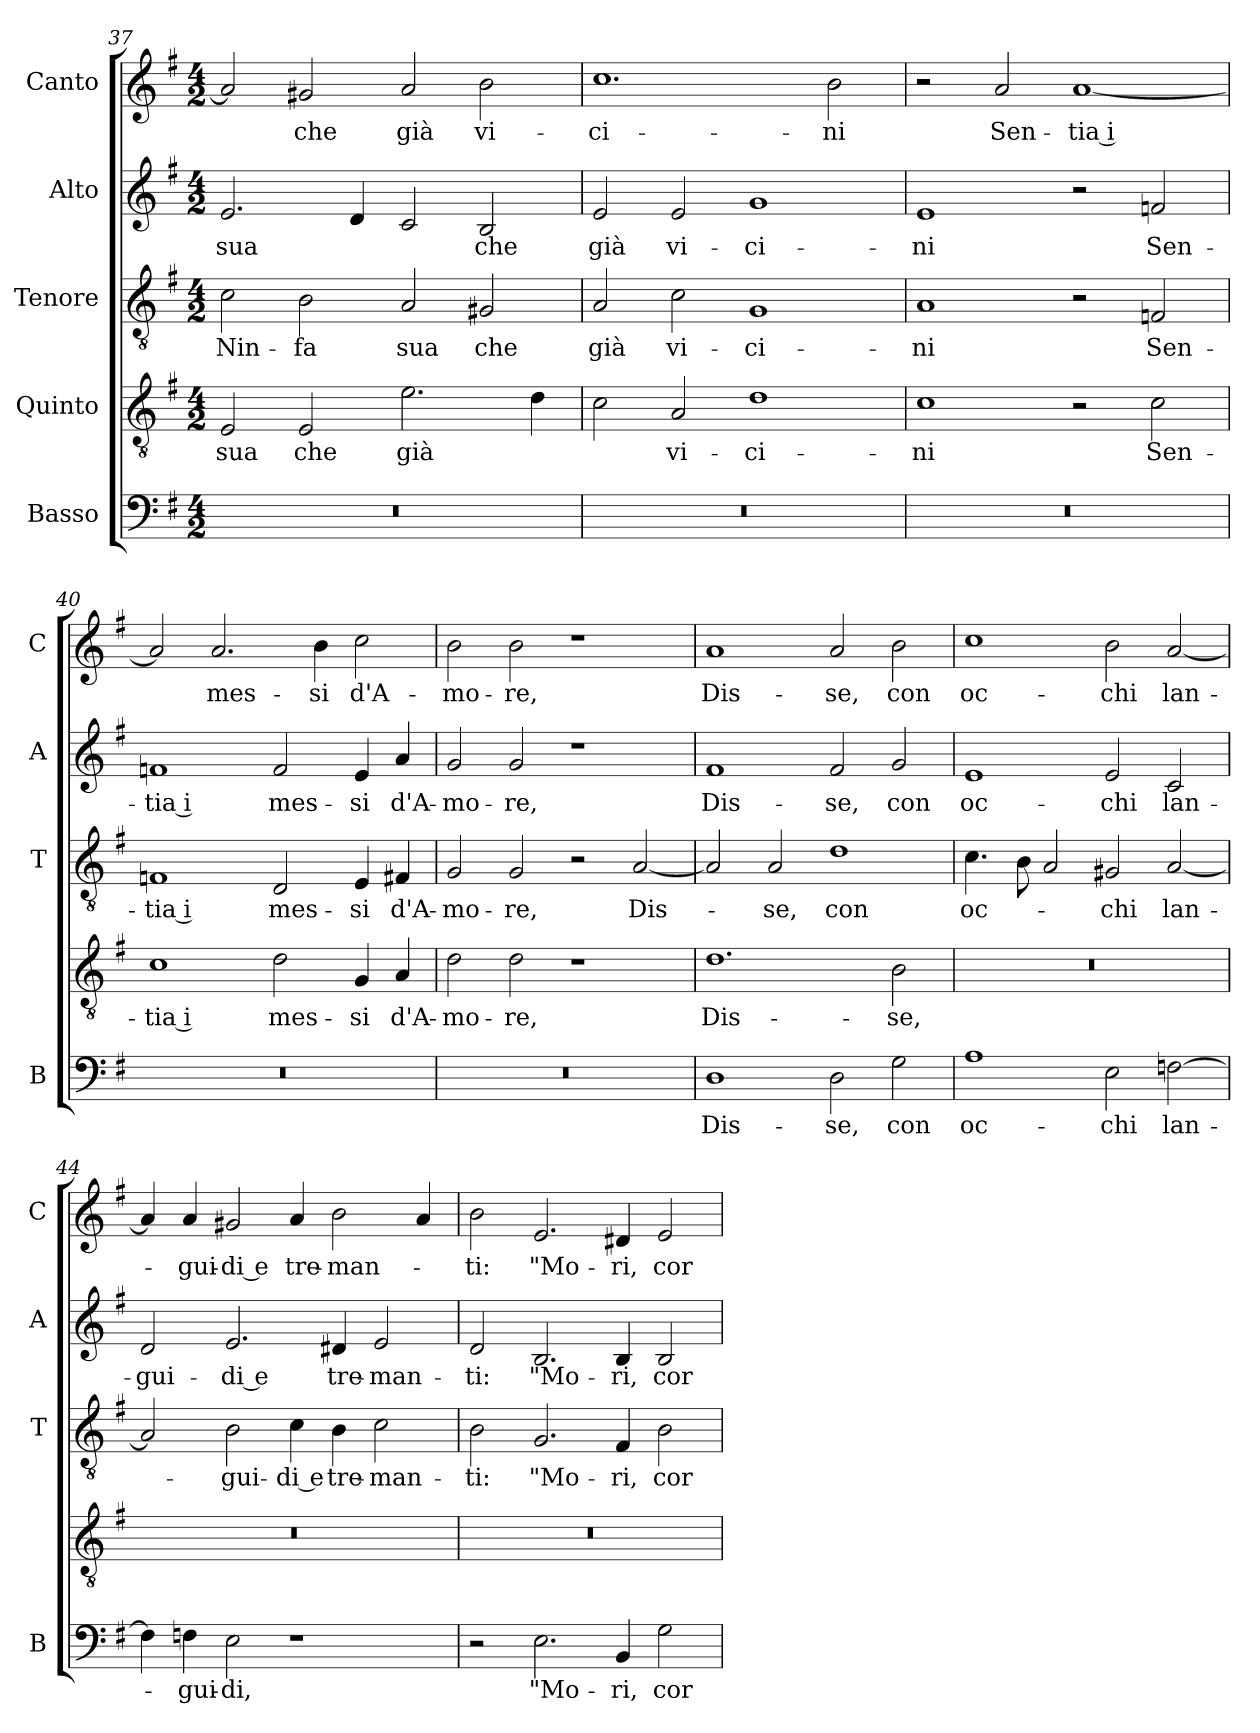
**kern	**text	**kern	**text	**kern	**text	**kern	**text	**kern	**text
*part5	*part5	*part4	*part4	*part3	*part3	*part2	*part2	*part1	*part1
*staff5	*staff5	*staff4	*staff4	*staff3	*staff3	*staff2	*staff2	*staff1	*staff1
*I"Basso	*	*I"Quinto	*	*I"Tenore	*	*I"Alto	*	*I"Canto	*
*I'B	*	*	*	*I'T	*	*I'A	*	*I'C	*
*clefF4	*	*clefGv2	*	*clefGv2	*	*clefG2	*	*clefG2	*
*k[f#]	*	*k[f#]	*	*k[f#]	*	*k[f#]	*	*k[f#]	*
*G:	*	*G:	*	*G:	*	*G:	*	*G:	*
*M4/2	*	*M4/2	*	*M4/2	*	*M4/2	*	*M4/2	*
=37	=37	=37	=37	=37	=37	=37	=37	=37	=37
!	!	!	!LO:LY:b	!	!LO:LY:b	!	!LO:LY:b	!	!
0r	.	2E/	sua	2c\	Nin-	2.e/	sua	2a/]	.
!	!	!	!LO:LY:b	!	!LO:LY:b	!	!	!	!LO:LY:b
.	.	2E/	che	2B\	-fa	.	.	2g#X/	che
.	.	.	.	.	.	4d/	.	.	.
!	!	!	!LO:LY:b	!	!LO:LY:b	!	!	!	!LO:LY:b
.	.	2.e\	già	2A/	sua	2c/	.	2a/	già
!	!	!	!	!	!LO:LY:b	!	!LO:LY:b	!	!LO:LY:b
.	.	.	.	2G#X/	che	2B/	che	2b\	vi-
.	.	4d\	.	.	.	.	.	.	.
=38	=38	=38	=38	=38	=38	=38	=38	=38	=38
!	!	!	!	!	!LO:LY:b	!	!LO:LY:b	!	!LO:LY:b
0r	.	2c\	.	2A/	già	2e/	già	1.cc	-ci-
!	!	!	!LO:LY:b	!	!LO:LY:b	!	!LO:LY:b	!	!
.	.	2A/	vi-	2c\	vi-	2e/	vi-	.	.
!	!	!	!LO:LY:b	!	!LO:LY:b	!	!LO:LY:b	!	!
.	.	1d	-ci-	1G	-ci-	1g	-ci-	.	.
!	!	!	!	!	!	!	!	!	!LO:LY:b
.	.	.	.	.	.	.	.	2b\	-ni
!!LO:LB:g=z
=39	=39	=39	=39	=39	=39	=39	=39	=39	=39
!	!	!	!LO:LY:b	!	!LO:LY:b	!	!LO:LY:b	!	!
0r	.	1c	-ni	1A	-ni	1e	-ni	2r	.
!	!	!	!	!	!	!	!	!	!LO:LY:b
.	.	.	.	.	.	.	.	2a/	Sen-
!	!	!	!	!	!	!	!	!	!LO:LY:b
.	.	2r	.	2r	.	2r	.	[1a	-tia i
!	!	!	!LO:LY:b	!	!LO:LY:b	!	!LO:LY:b	!	!
.	.	2c\	Sen-	2Fn/	Sen-	2fn/	Sen-	.	.
=40	=40	=40	=40	=40	=40	=40	=40	=40	=40
!	!	!	!LO:LY:b	!	!LO:LY:b	!	!LO:LY:b	!	!
0r	.	1c	-tia i	1Fn	-tia i	1fn	-tia i	2a/]	.
!	!	!	!	!	!	!	!	!	!LO:LY:b
.	.	.	.	.	.	.	.	2.a/	mes-
!	!	!	!LO:LY:b	!	!LO:LY:b	!	!LO:LY:b	!	!
.	.	2d\	mes-	2D/	mes-	2f/	mes-	.	.
!	!	!	!	!	!	!	!	!	!LO:LY:b
.	.	.	.	.	.	.	.	4b\	-si
!	!	!	!LO:LY:b	!	!LO:LY:b	!	!LO:LY:b	!	!LO:LY:b
.	.	4G/	-si	4E/	-si	4e/	-si	2cc\	d'A-
!	!	!	!LO:LY:b	!	!LO:LY:b	!	!LO:LY:b	!	!
.	.	4A/	d'A-	4F#X/	d'A-	4a/	d'A-	.	.
=41	=41	=41	=41	=41	=41	=41	=41	=41	=41
!	!	!	!LO:LY:b	!	!LO:LY:b	!	!LO:LY:b	!	!LO:LY:b
0r	.	2d\	-mo-	2G/	-mo-	2g/	-mo-	2b\	-mo-
!	!	!	!LO:LY:b	!	!LO:LY:b	!	!LO:LY:b	!	!LO:LY:b
.	.	2d\	-re,	2G/	-re,	2g/	-re,	2b\	-re,
.	.	1r	.	2r	.	1r	.	1r	.
!	!	!	!	!	!LO:LY:b	!	!	!	!
.	.	.	.	[2A/	Dis-	.	.	.	.
=42	=42	=42	=42	=42	=42	=42	=42	=42	=42
!	!LO:LY:b	!	!LO:LY:b	!	!	!	!LO:LY:b	!	!LO:LY:b
1D	Dis-	1.d	Dis-	2A/]	.	1f#	Dis-	1a	Dis-
!	!	!	!	!	!LO:LY:b	!	!	!	!
.	.	.	.	2A/	-se,	.	.	.	.
!	!LO:LY:b	!	!	!	!LO:LY:b	!	!LO:LY:b	!	!LO:LY:b
2D\	-se,	.	.	1d	con	2f#/	-se,	2a/	-se,
!	!LO:LY:b	!	!LO:LY:b	!	!	!	!LO:LY:b	!	!LO:LY:b
2G\	con	2B\	-se,	.	.	2g/	con	2b\	con
=43	=43	=43	=43	=43	=43	=43	=43	=43	=43
!	!LO:LY:b	!	!	!	!LO:LY:b	!	!LO:LY:b	!	!LO:LY:b
1A	oc-	0r	.	4.c\	oc-	1e	oc-	1cc	oc-
.	.	.	.	8B\	.	.	.	.	.
.	.	.	.	2A/	.	.	.	.	.
!	!LO:LY:b	!	!	!	!LO:LY:b	!	!LO:LY:b	!	!LO:LY:b
2E\	-chi	.	.	2G#X/	-chi	2e/	-chi	2b\	-chi
!	!LO:LY:b	!	!	!	!LO:LY:b	!	!LO:LY:b	!	!LO:LY:b
[2Fn\	lan-	.	.	[2A/	lan-	2c/	lan-	[2a/	lan-
!!LO:LB:g=z
=44	=44	=44	=44	=44	=44	=44	=44	=44	=44
!	!	!	!	!	!	!	!LO:LY:b	!	!
4F\]	.	0r	.	2A/]	.	2d/	-gui-	4a/]	.
!	!LO:LY:b	!	!	!	!	!	!	!	!LO:LY:b
4Fn\	-gui-	.	.	.	.	.	.	4a/	-gui-
!	!LO:LY:b	!	!	!	!LO:LY:b	!	!LO:LY:b	!	!LO:LY:b
2E\	-di,	.	.	2B\	-gui-	2.e/	-di e	2g#X/	-di e
!	!	!	!	!	!LO:LY:b	!	!	!	!LO:LY:b
1r	.	.	.	4c\	-di e	.	.	4a/	tre-
!	!	!	!	!	!LO:LY:b	!	!LO:LY:b	!	!LO:LY:b
.	.	.	.	4B\	tre-	4d#X/	tre-	2b\	-man-
!	!	!	!	!	!LO:LY:b	!	!LO:LY:b	!	!
.	.	.	.	2c\	-man-	2e/	-man-	.	.
.	.	.	.	.	.	.	.	4a/	.
=45	=45	=45	=45	=45	=45	=45	=45	=45	=45
!	!	!	!	!	!LO:LY:b	!	!LO:LY:b	!	!LO:LY:b
2r	.	0r	.	2B\	-ti:	2d/	-ti:	2b\	-ti:
!	!LO:LY:b	!	!	!	!LO:LY:b	!	!LO:LY:b	!	!LO:LY:b
2.E\	"Mo-	.	.	2.G/	"Mo-	2.B/	"Mo-	2.e/	"Mo-
!	!LO:LY:b	!	!	!	!LO:LY:b	!	!LO:LY:b	!	!LO:LY:b
4BB/	-ri,	.	.	4F#/	-ri,	4B/	-ri,	4d#X/	-ri,
!	!LO:LY:b	!	!	!	!LO:LY:b	!	!LO:LY:b	!	!LO:LY:b
2G\	cor	.	.	2B\	cor	2B/	cor	2e/	cor
=	=	=	=	=	=	=	=	=	=
*-	*-	*-	*-	*-	*-	*-	*-	*-	*-
